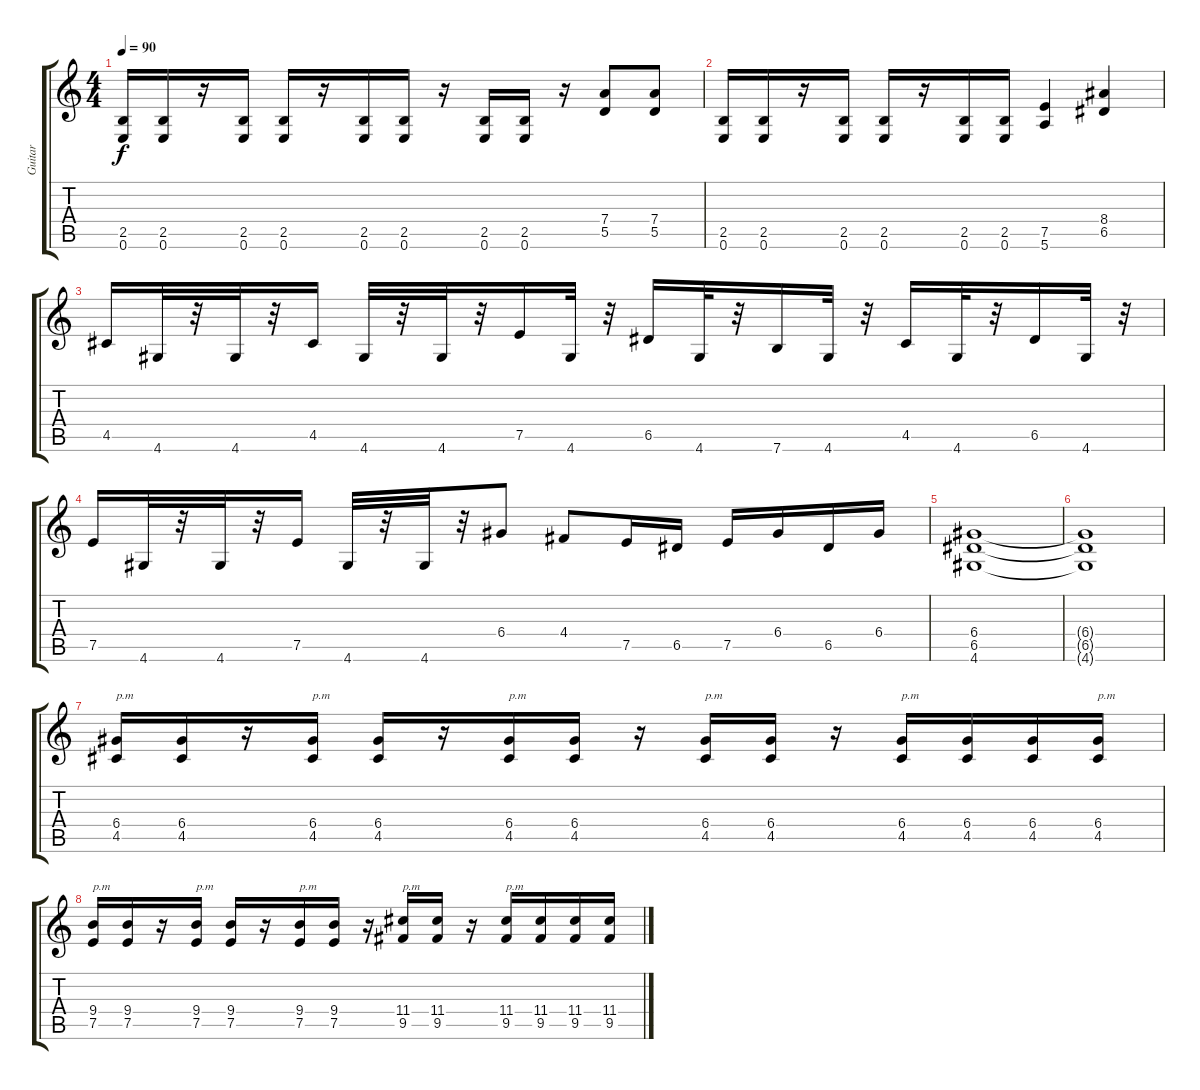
\track ("Guitar" "Guitar") {instrument distortionguitar}
\staff {score tabs}
\tuning (E4 B3 G3 D3 A2 E2) {hide}
\ts (4 4)
\tempo 90
\clef g2
\ks c
(2.5 0.6).16{dy f} (2.5 0.6).16 r.16 (2.5 0.6).16 (2.5 0.6).16 r.16 (2.5 0.6).16 (2.5 0.6).16 r.16 (2.5 0.6).16 (2.5 0.6).16 r.16 (7.4 5.5).8 (7.4 5.5).8 |
(2.5 0.6).16 (2.5 0.6).16 r.16 (2.5 0.6).16 (2.5 0.6).16 r.16 (2.5 0.6).16 (2.5 0.6).16 (7.5 5.6).4 (8.4 6.5).4 |
4.5.16 4.6.32 r.32 4.6.32 r.32 4.5.16 4.6.32 r.32 4.6.32 r.32 7.5.16 4.6.32 r.32 6.5.16 4.6.32 r.32 7.6.16 4.6.32 r.32 4.5.16 4.6.32 r.32 6.5.16 4.6.32 r.32 |
7.5.16 4.6.32 r.32 4.6.32 r.32 7.5.16 4.6.32 r.32 4.6.32 r.32 6.4.8 4.4.8 7.5.16 6.5.16 7.5.16 6.4.16 6.5.16 6.4.16 |
(6.4 6.5 4.6).1 |
(6.4{t} 6.5{t} 4.6{t}).1 |
(6.4 4.5).16{txt "p.m"} (6.4 4.5).16 r.16 (6.4 4.5).16{txt "p.m"} (6.4 4.5).16 r.16 (6.4 4.5).16{txt "p.m"} (6.4 4.5).16 r.16 (6.4 4.5).16{txt "p.m"} (6.4 4.5).16 r.16 (6.4 4.5).16{txt "p.m"} (6.4 4.5).16 (6.4 4.5).16 (6.4 4.5).16{txt "p.m"} |
(9.4 7.5).16{txt "p.m"} (9.4 7.5).16 r.16 (9.4 7.5).16{txt "p.m"} (9.4 7.5).16 r.16 (9.4 7.5).16{txt "p.m"} (9.4 7.5).16 r.16 (11.4 9.5).16{txt "p.m"} (11.4 9.5).16 r.16 (11.4 9.5).16{txt "p.m"} (11.4 9.5).16 (11.4 9.5).16 (11.4 9.5).16
